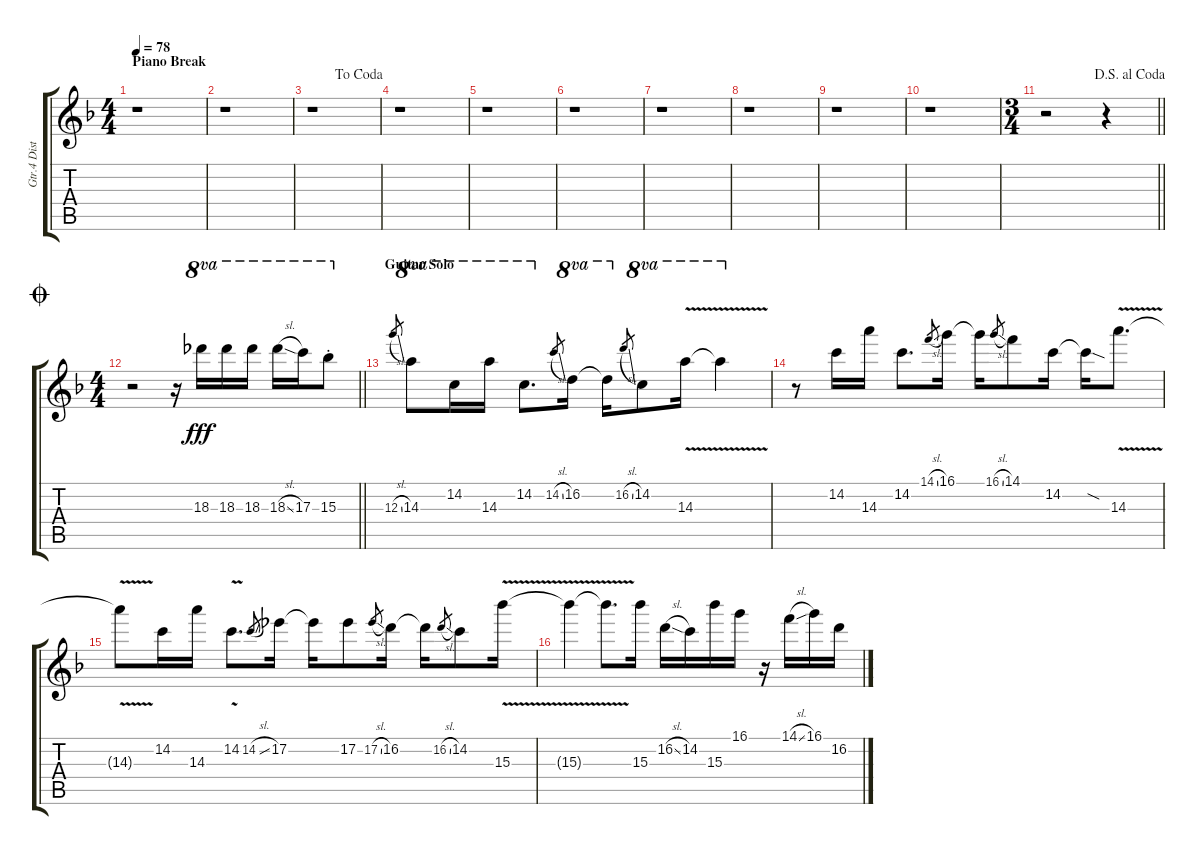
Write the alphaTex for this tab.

\track ("Gtr.4 Dist Gtr. Tuned DAEGBbEb" "Gtr.4 Dist") {instrument distortionguitar}
\staff {score tabs}
\tuning (Eb4 Bb3 G4 E4 A3 D3) {hide}
\ts (4 4)
\section ("" "Piano Break")
\tempo 78
\clef g2
\ks f
r.1{dy fff} |
r.1 |
\jump dacoda
r.1 |
r.1 |
r.1 |
r.1 |
r.1 |
r.1 |
r.1 |
r.1 |
\ts (3 4)
\jump dalsegnoalcoda
\barLineRight lightlight
r.2 r.4 |
\ts (4 4)
\jump coda
\barLineRight lightlight
r.2 r.16 18.3.16{ot 8va} 18.3.16{ot 8va} 18.3.16{ot 8va} 18.3{sl}.16{ot 8va} 17.3.16{ot 8va} 15.3{st}.8{ot 8va} |
\section ("" "Guitar Solo")
12.3{sl}.8{gr} 14.3.8{ot 8va} 14.2.16{ot 8va} 14.3.16{ot 8va} 14.2.8{d ot 8va} 14.2{sl}.8{gr} 16.2.16{ot 8va} 16.2{t}.16{ot 8va} 16.2{sl}.8{gr} 14.2.8{ot 8va} 14.3{v}.16{ot 8va} 14.3{v t}.4{ot 8va} |
r.8 14.2.16 14.3.16 14.2.8{d} 14.1{sl}.8{gr} 16.1.16 16.1{t}.16 16.1{sl}.8{gr} 14.1.8 14.2.16 14.2{sod t}.16 14.3{v}.8{d} |
14.3{v t}.8 14.2.16 14.3.16 14.2{v}.8{d} 14.2{sl}.8{gr} 17.2.16 17.2{t}.16 17.2.8 17.2{sl}.8{gr} 16.2.16 16.2{t}.16 16.2{sl}.8{gr} 14.2.8 15.3{v}.16 |
15.3{v t}.4 15.3{v t}.8{d} 15.3.16 16.2{sl}.16 14.2.16 15.3.16 16.1.16 r.16 14.1{sl}.16 16.1.16 16.2.16
